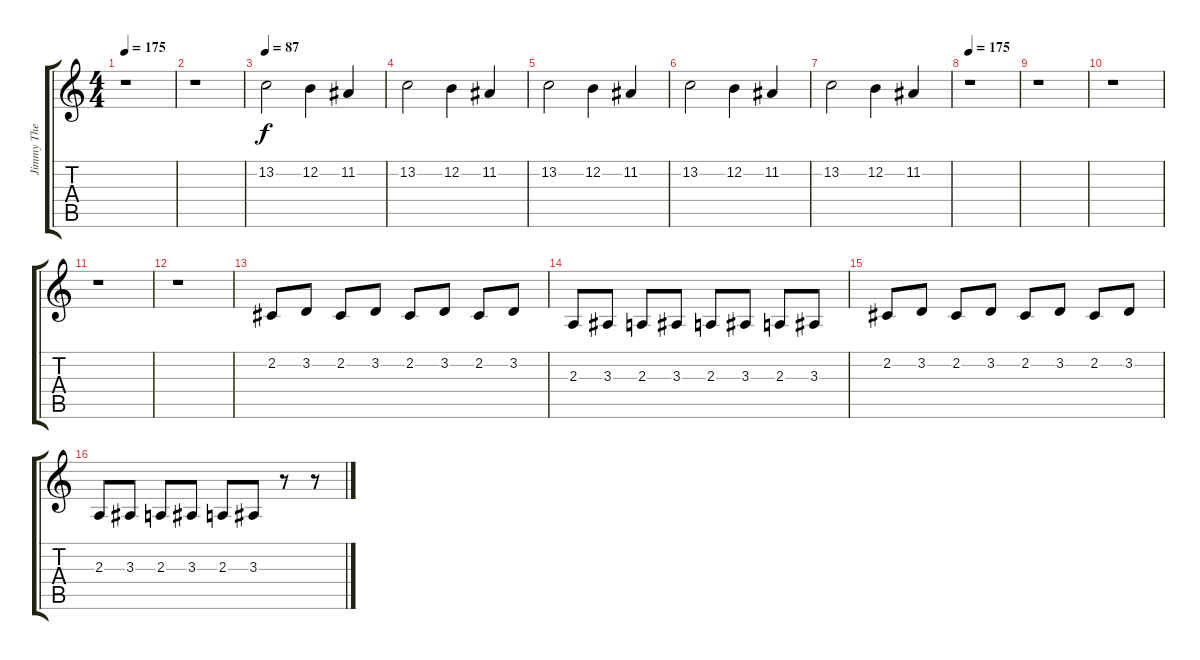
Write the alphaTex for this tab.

\track ("Jimmy The Robot" "Jimmy The ") {instrument lead1square}
\staff {score tabs}
\tuning (E4 B3 G3 D3 A2 E2) {hide}
\ts (4 4)
\tempo 175
\clef g2
\ks c
r.1{dy f} |
r.1 |
\tempo 87
13.2.2 12.2.4 11.2.4 |
13.2.2 12.2.4 11.2.4 |
13.2.2 12.2.4 11.2.4 |
13.2.2 12.2.4 11.2.4 |
13.2.2 12.2.4 11.2.4 |
\tempo 175
r.1 |
r.1 |
r.1 |
r.1 |
r.1 |
2.2.8 3.2.8 2.2.8 3.2.8 2.2.8 3.2.8 2.2.8 3.2.8 |
2.3.8 3.3.8 2.3.8 3.3.8 2.3.8 3.3.8 2.3.8 3.3.8 |
2.2.8 3.2.8 2.2.8 3.2.8 2.2.8 3.2.8 2.2.8 3.2.8 |
2.3.8 3.3.8 2.3.8 3.3.8 2.3.8 3.3.8 r.8 r.8
